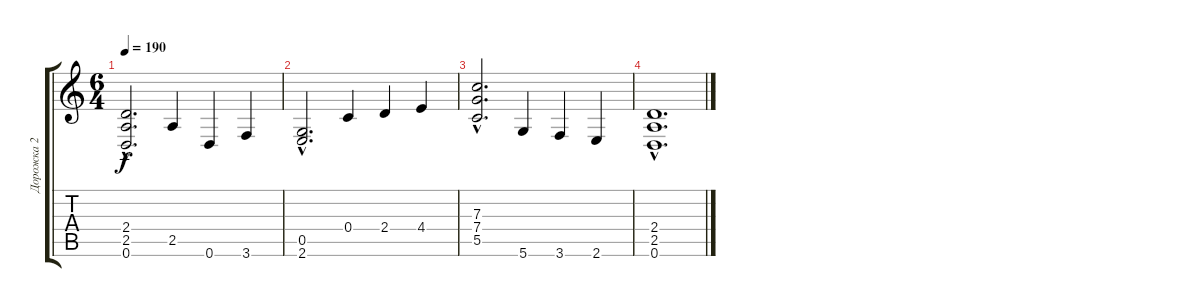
\track ("Дорожка 2" "Дорожка 2") {instrument overdrivenguitar}
\staff {score tabs}
\tuning (D4 A3 F3 C3 G2 D2) {hide}
\ts (6 4)
\tempo 190
\clef g2
\ks c
(2.4{hac} 2.5{hac} 0.6{hac}).2{d dy f} 2.5.4 0.6.4 3.6.4 |
(0.5{hac} 2.6{hac}).2{d} 0.4.4 2.4.4 4.4.4 |
(7.3{hac} 7.4{hac} 5.5{hac}).2{d} 5.6.4 3.6.4 2.6.4 |
(2.4{hac} 2.5{hac} 0.6{hac}).1{d}
